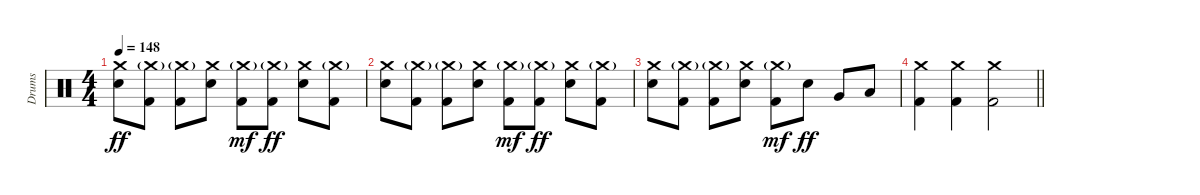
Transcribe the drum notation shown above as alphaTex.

\track ("Drums" "Drums") {instrument percussion}
\staff {score}
\articulation defaults
\ts (4 4)
\tempo 148
\clef neutral
\ks c
("Crash medium (hit)" "Electric Snare (hit)").8{dy ff} ("Crash medium (hit)"{g} "Kick (hit) 2").8 ("Crash medium (hit)"{g} "Kick (hit) 2").8 ("Crash medium (hit)" "Electric Snare (hit)").8 ("Crash medium (hit)"{g} "Kick (hit) 2").8{dy mf} ("Crash medium (hit)"{g} "Kick (hit) 2").8{dy ff} ("Crash medium (hit)" "Electric Snare (hit)").8 ("Crash medium (hit)"{g} "Kick (hit) 2").8 |
("Crash medium (hit)" "Electric Snare (hit)").8 ("Crash medium (hit)"{g} "Kick (hit) 2").8 ("Crash medium (hit)"{g} "Kick (hit) 2").8 ("Crash medium (hit)" "Electric Snare (hit)").8 ("Crash medium (hit)"{g} "Kick (hit) 2").8{dy mf} ("Crash medium (hit)"{g} "Kick (hit) 2").8{dy ff} ("Crash medium (hit)" "Electric Snare (hit)").8 ("Crash medium (hit)"{g} "Kick (hit) 2").8 |
("Crash medium (hit)" "Electric Snare (hit)").8 ("Crash medium (hit)"{g} "Kick (hit) 2").8 ("Crash medium (hit)"{g} "Kick (hit) 2").8 ("Crash medium (hit)" "Electric Snare (hit)").8 ("Crash medium (hit)"{g} "Kick (hit) 2").8{dy mf} "Electric Snare (hit)".8{dy ff} "Very Low Tom (hit)".8 "Low Floor Tom (hit)".8 |
\barLineRight lightlight
("Crash medium (hit)" "Kick (hit) 2").4 ("Crash medium (hit)" "Kick (hit) 2").4 ("Crash medium (hit)" "Kick (hit) 2").2
